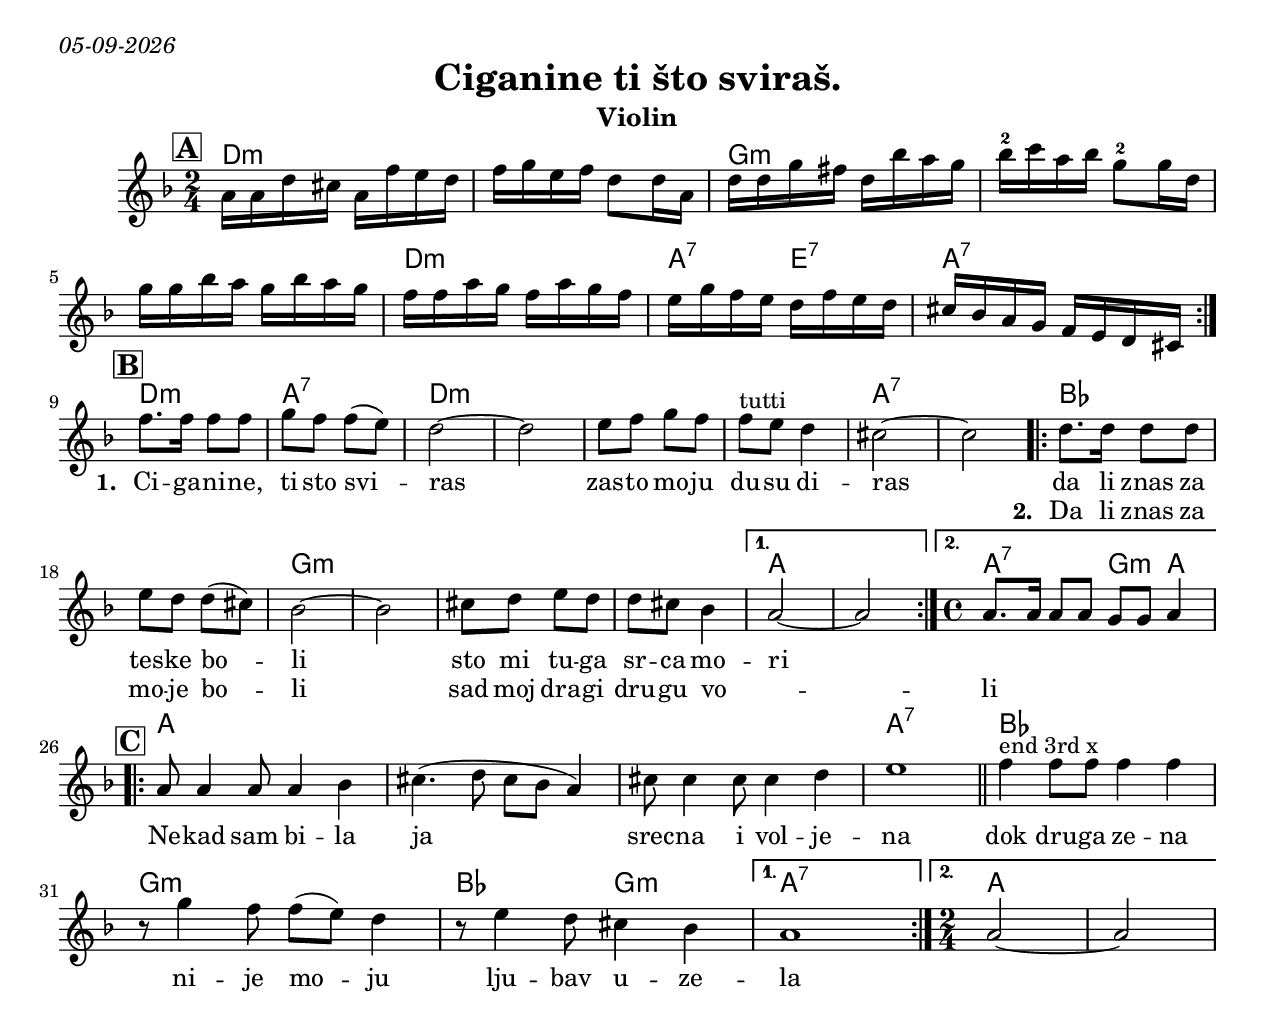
\version "2.24.0"
\include "english.ly"
%\pointAndClickOff
\paper{
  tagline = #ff
  print-all-headers = ##t
  #(set-paper-size "letter")
}
date = #(strftime "%d-%m-%Y" (localtime (current-time)))

\markup{ \italic{ \date }  }

%\markup{ Got something to say? }

global = {
  \clef treble
  \key a \minor
  \time 2/4
  \set Score.rehearsalMarkFormatter = #format-mark-box-alphabet
}

%#################################### Melody ########################
%melody =  \transpose c d \relative c' {  %transpose for clarinet
melody = \relative c' {
  \global
  %\partial 16*3 a16 d f   %lead in notes

  \repeat volta 2{
   \mark \default
   e16 e a gs e c' b a
   c16 d b c a8 a16 e
   a16 a d cs a f' e d
   f16-2 g e f d8-2 d16 a

   d16 d f e d f e d
   c16 c e d c e d c
   b16 d c b a c b a
    gs16 f e d c b a gs

  }

  \break
 %{
 \alternative {
    {b16e c b a c b a
    gs16 f e d c b a gs}

    {b'16 d c8 b16 a d c
    b8 e, fs gs}
  }
 %}
  %\bar"||"
  %\repeat volta 2{
   \mark \default

   c'8. c16 c8 c
   d8 c c(b)
   a2~
   a2

   b8 c d c
   c8^tutti b a4
   gs2~
   gs2

   \repeat volta 2{

   %\bar"||"
   a8. a16 a8 a
   b8 a a (gs)
   f2~
   f2
   gs8 a b a
   a8 gs f4

  }
   \alternative {
     {  e2~
   e2}
     {\time 4/4

      e8. e16 e8 e d d e4 }
   }

   \break
   \repeat volta 2{
   \mark \default
   e8 e4 e8 e4 f
   gs4.( a8 gs f e4)
   gs8 gs4 gs8 gs4 a4
   b1

   \bar"||"   c4^\markup{ end 3rd x } c8  c8 c4 c
   r8 d4 c8 c(b) a4|
   r8 b4 a8 gs4 f
   }

   \alternative{
   {e1}
   {\time 2/4 e2~
   e2}
   }

}
%################################# Lyrics #####################
\addlyrics{
\repeat unfold 62 {\skip 2}
\set stanza = #"1. "
Ci -- ga -- ni -- ne, ti sto svi -- ras
zas -- to mo -- ju du -- su di -- ras
da li znas za tes -- ke bo -- li
sto mi tu -- ga sr -- ca mo -- ri
%da li znas za moje bo -- li
%sad moj dragi drugu vo -- li

\repeat unfold 7 {\skip 2}
Ne -- kad sam bi -- la ja
srec -- na i vol -- je -- na
dok dru -- ga ze -- na
ni -- je mo -- ju lju -- bav u -- ze -- la
}

\addlyrics{
\repeat unfold 78 {\skip 2}
\set stanza = #"2. "
 Da li znas za mo -- je bo -- li
 sad moj dra -- gi dru -- gu vo -- _ li
}
%################################# Chords #######################
harmonies = \chordmode {
  a2*2:m
  d2*3:m
  a2:m
  e4:7 b4:7
  e2:7
  %e4:7 b4:7
  %e2:7
  %B
  a2:m
  e2:7
  a2*4:m
  e2*2:7
  %dbl bar
  f2*2
  d2*4:m
  e2*2
  %time change
  e2:7 d4:m e4
  %c
  e1*3
  e1:7
  f1
  d1:m %a2:m
  f2 d2:m
  e1:7
  e2*2



}

\score {
  <<
    \new ChordNames {
      \set chordChanges = ##f
      \transpose a d \harmonies
    }
    \new Staff   \transpose a d' \melody
  >>
  \header{
    title= "Ciganine ti što sviraš."
    subtitle=""
    composer= ""
    instrument = "Violin"
    arranger= ""
  }
  \midi{\tempo 4 = 120}
  \layout{indent = 1.0\cm}
}
%{
% more verses:
\markup{}
\markup {
  \fill-line {
    \hspace #0.1 % distance from left margin
    \column {
      \line { "1."
	\column {
	  ""
	}
      }
      \hspace #0.2 % vertical distance between verses
      \line { "2."
	\column {
	 ""
	}
      }
    }
    \hspace #0.1  % horiz. distance between columns
    \column {
      \line { "3."
	\column {
	  ""
	}
      }
      \hspace #0.2 % distance between verses
      \line { "4."
	\column {
	 ""
	}
      }
    }
    \hspace #0.1 % distance to right margin
  }
}

%}
%{
Ciganine, ti sto sviras
zasto moju dusu diras
da li znas za teske boli
sto mi tuga srca mori
da li znas za moje boli
sad moj dragi drugu voli

Ref.
Nekad sam bila ja
srecna i voljena
dok druga zena
nije moju ljubav uzela

Druga ga miluje
on za njom luduje
a moje srce usamljeno
za njim boluje

Nekada smo sretni bili
nasu ljubav nismo krili
mislila sam, dani srece
da nikada proci nece

Ref.

Ciganine, sviraj, sviraj
pesmom moju dusu diraj
nek’ mi tvoja pesma kaze
kad’ me ljubi sto me laze
%}